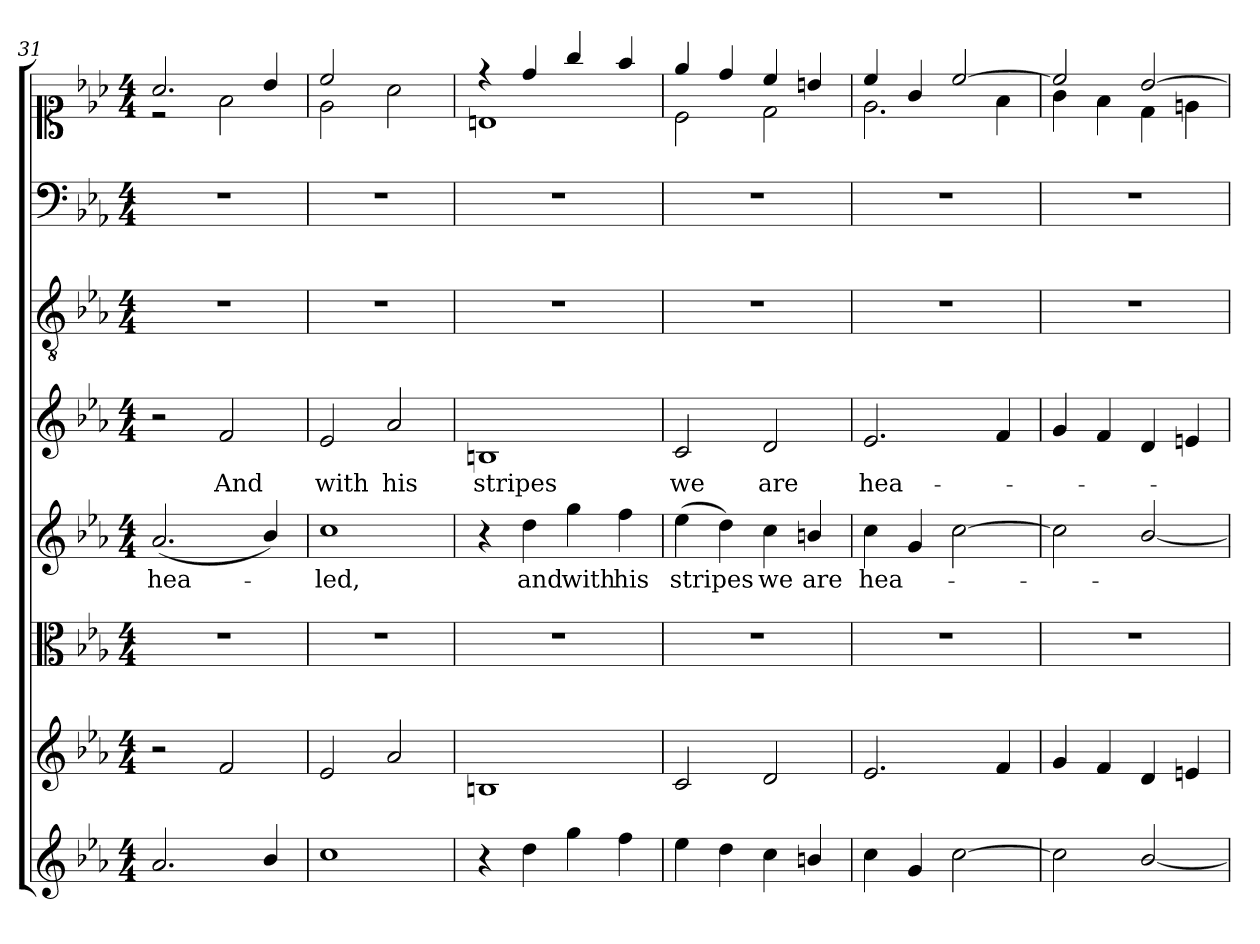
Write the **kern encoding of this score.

**kern	**kern	**kern	**kern	**text	**kern	**text	**kern	**kern	**kern
*part8	*part7	*part6	*part5	*part5	*part4	*part4	*part3	*part2	*part1
*staff8	*staff7	*staff6	*staff5	*staff5	*staff4	*staff4	*staff3	*staff2	*staff1
*clefG2	*clefG2	*clefC3	*clefG2	*	*clefG2	*	*clefGv2	*clefF4	*clefC1
*k[b-e-a-]	*k[b-e-a-]	*k[b-e-a-]	*k[b-e-a-]	*	*k[b-e-a-]	*	*k[b-e-a-]	*k[b-e-a-]	*k[b-e-a-]
*c:	*c:	*c:	*c:	*	*c:	*	*c:	*c:	*c:
*M4/4	*M4/4	*M4/4	*M4/4	*	*M4/4	*	*M4/4	*M4/4	*M4/4
=31	=31	=31	=31	=31	=31	=31	=31	=31	=31
*	*	*	*	*	*	*	*	*	*^
2.a-/	2r	1r	(2.a-/	hea-	2r	.	1r	1r	2.a-/	2r
.	2f/	.	.	.	2f/	And	.	.	.	2f\
4b-/	.	.	4b-/)	.	.	.	.	.	4b-/	.
=32	=32	=32	=32	=32	=32	=32	=32	=32	=32	=32
1cc\	2e-/	1r	1cc\	-led,	2e-/	with	1r	1r	2cc/	2e-\
.	2a-/	.	.	.	2a-/	his	.	.	2ryy	2a-\
=33	=33	=33	=33	=33	=33	=33	=33	=33	=33	=33
4r	1Bn/	1r	4r	.	1Bn/	stripes	1r	1r	4r	1Bn\
4dd\	.	.	4dd\	and	.	.	.	.	4dd/	.
4gg\	.	.	4gg\	with	.	.	.	.	4gg/	.
4ff\	.	.	4ff\	his	.	.	.	.	4ff/	.
=34	=34	=34	=34	=34	=34	=34	=34	=34	=34	=34
4ee-\	2c/	1r	(4ee-\	stripes	2c/	we	1r	1r	4ee-/	2c\
4dd\	.	.	4dd\)	.	.	.	.	.	4dd/	.
4cc\	2d/	.	4cc\	we	2d/	are	.	.	4cc/	2d\
4bn/	.	.	4bn/	are	.	.	.	.	4bn/	.
=35	=35	=35	=35	=35	=35	=35	=35	=35	=35	=35
4cc\	2.e-/	1r	4cc\	hea-	2.e-/	hea-	1r	1r	4cc/	2.e-\
4g/	.	.	4g/	.	.	.	.	.	4g/	.
[2cc\	.	.	[2cc\	.	.	.	.	.	[2cc/	.
.	4f/	.	.	.	4f/	.	.	.	.	4f\
=36	=36	=36	=36	=36	=36	=36	=36	=36	=36	=36
2cc\]	4g/	1r	2cc\]	.	4g/	.	1r	1r	2cc/]	4g\
.	4f/	.	.	.	4f/	.	.	.	.	4f\
[2b-/	4d/	.	[2b-/	.	4d/	.	.	.	[2b-/	4d\
.	4en/	.	.	.	4en/	.	.	.	.	4en\
*	*	*	*	*	*	*	*	*	*v	*v
=	=	=	=	=	=	=	=	=	=
*-	*-	*-	*-	*-	*-	*-	*-	*-	*-
